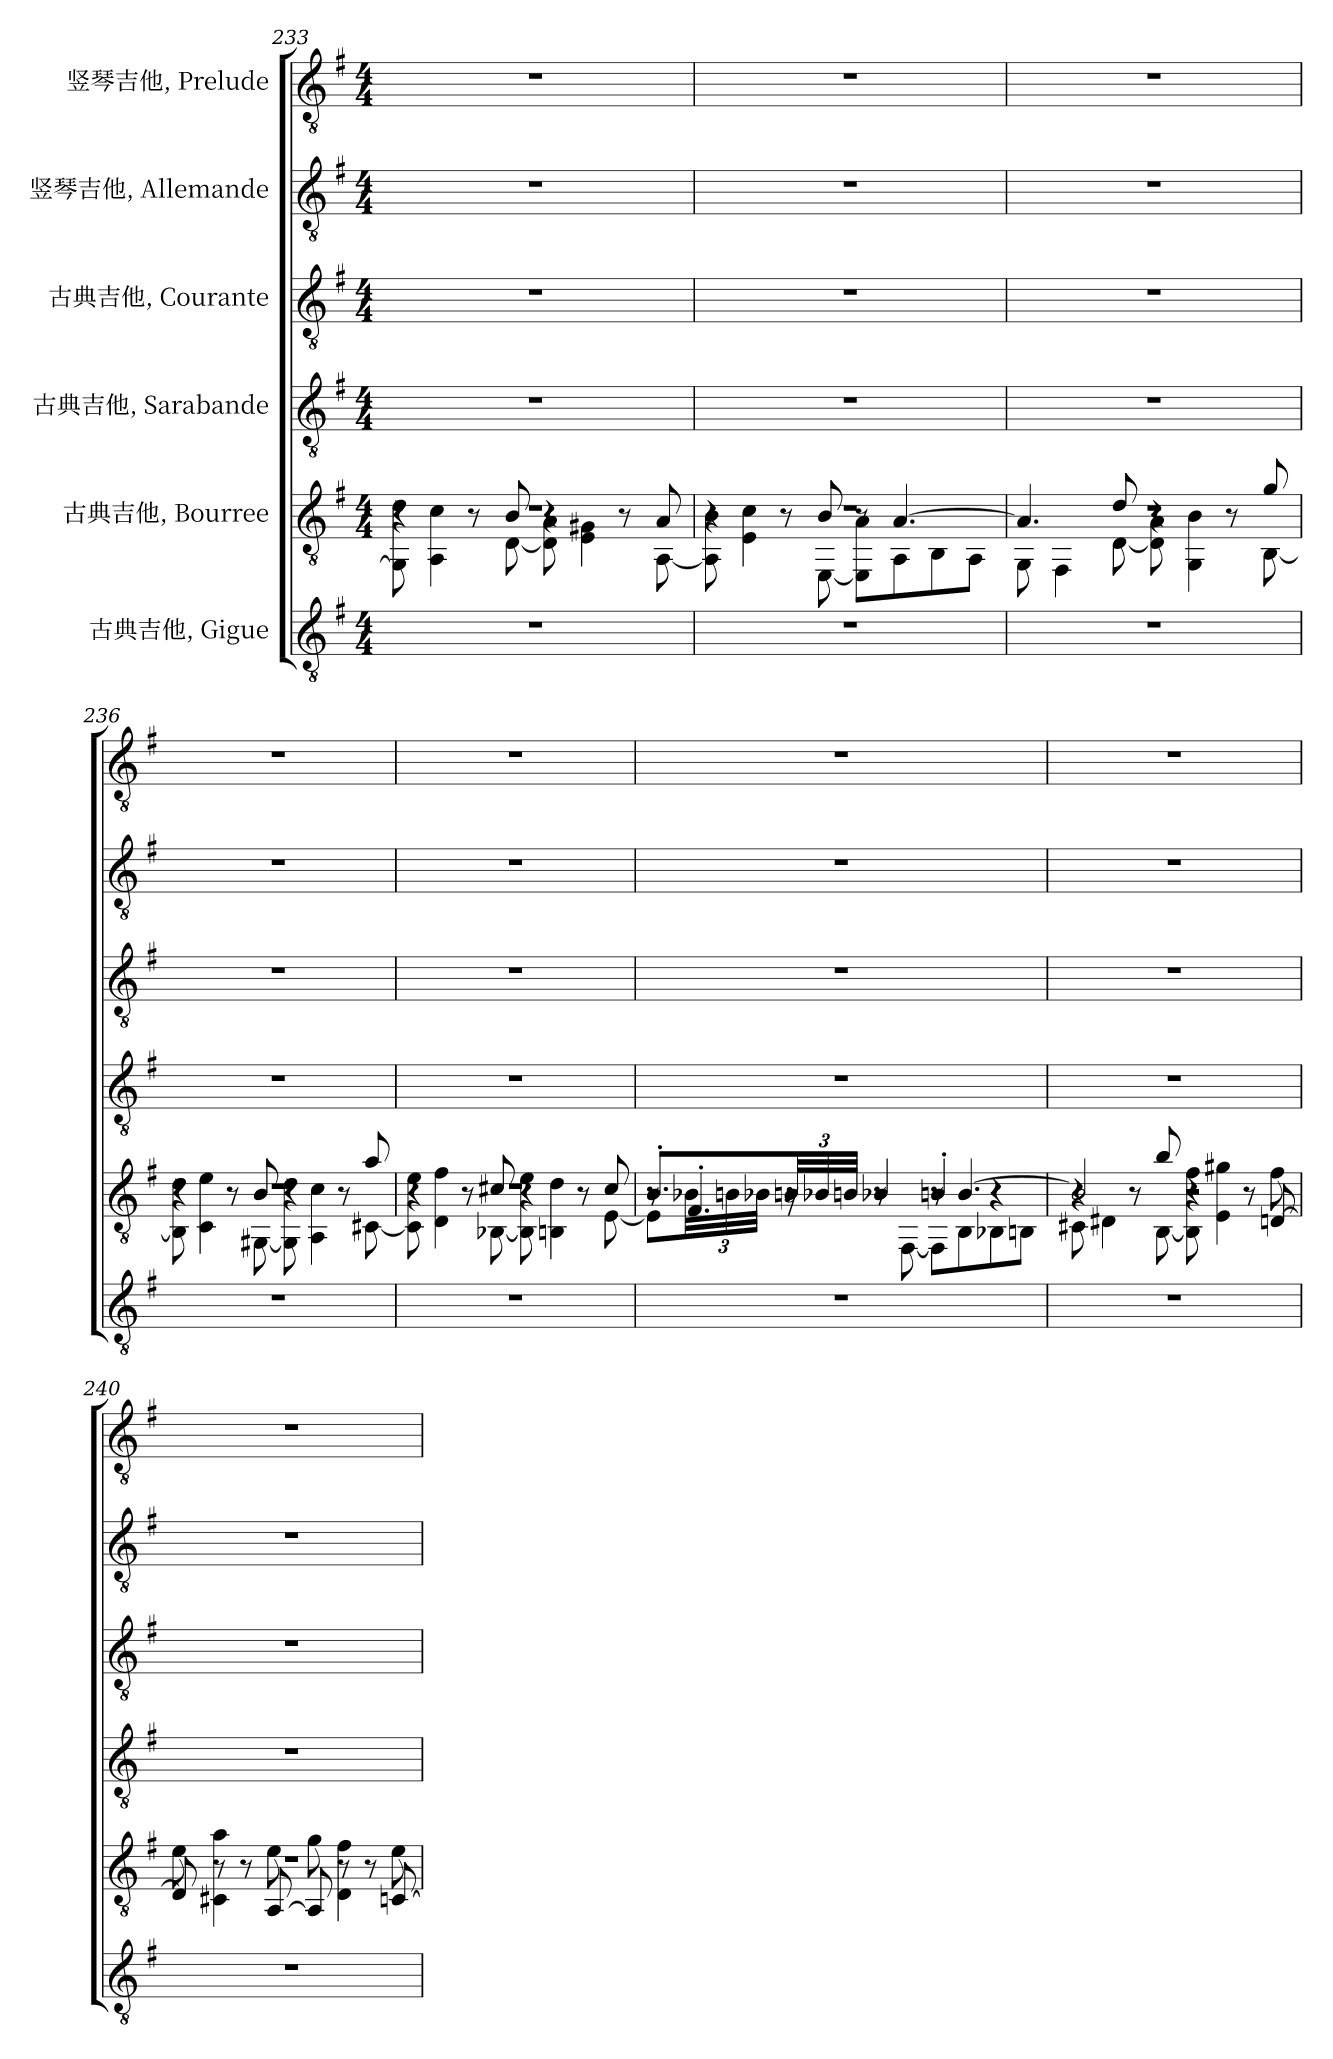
**kern	**kern	**kern	**kern	**kern	**kern
*part6	*part5	*part4	*part3	*part2	*part1
*staff6	*staff5	*staff4	*staff3	*staff2	*staff1
*I"古典吉他, Gigue	*I"古典吉他, Bourree	*I"古典吉他, Sarabande	*I"古典吉他, Courante	*I"竖琴吉他, Allemande	*I"竖琴吉他, Prelude
*clefGv2	*clefGv2	*clefGv2	*clefGv2	*clefGv2	*clefGv2
*k[f#]	*k[f#]	*k[f#]	*k[f#]	*k[f#]	*k[f#]
*M4/4	*M4/4	*M4/4	*M4/4	*M4/4	*M4/4
=233	=233	=233	=233	=233	=233
*	*^	*	*	*	*
*	*	*^	*	*	*	*
1r	1r	8GG#\] 8d\	4r	1r	1r	1r	1r
.	.	4AA\ 4c\	.	.	.	.	.
.	.	.	8r	.	.	.	.
.	.	[8D\	8B/	.	.	.	.
.	.	8D\] 8A\	4r	.	.	.	.
.	.	4E\ 4G#X\	.	.	.	.	.
.	.	.	8r	.	.	.	.
.	.	[8AA\	8A/	.	.	.	.
=234	=234	=234	=234	=234	=234	=234	=234
1r	1r	8AA\] 8B\	4r	1r	1r	1r	1r
.	.	4E\ 4c\	.	.	.	.	.
.	.	.	8r	.	.	.	.
.	.	[8EE\	8B/	.	.	.	.
.	.	8EE\] 8A\L	8r	.	.	.	.
.	.	8AA\	[4.A/	.	.	.	.
.	.	8BB\	.	.	.	.	.
.	.	8AA\J	.	.	.	.	.
!!LO:PB:g=z
=235	=235	=235	=235	=235	=235	=235	=235
1r	1r	8GG\	4.A/]	1r	1r	1r	1r
.	.	4FF#\	.	.	.	.	.
.	.	[8D\	8d/	.	.	.	.
.	.	8D\] 8A\	4r	.	.	.	.
.	.	4GG\ 4B\	.	.	.	.	.
.	.	.	8r	.	.	.	.
.	.	[8BB\	8g/	.	.	.	.
=236	=236	=236	=236	=236	=236	=236	=236
1r	1r	8BB\] 8d\	4r	1r	1r	1r	1r
.	.	4C\ 4e\	.	.	.	.	.
.	.	.	8r	.	.	.	.
.	.	[8GG#X\	8B/	.	.	.	.
.	.	8GG#\] 8d\	4r	.	.	.	.
.	.	4AA\ 4c\	.	.	.	.	.
.	.	.	8r	.	.	.	.
.	.	[8C#X\	8a/	.	.	.	.
=237	=237	=237	=237	=237	=237	=237	=237
1r	1r	8C#\] 8e\	4r	1r	1r	1r	1r
.	.	4D\ 4f#\	.	.	.	.	.
.	.	.	8r	.	.	.	.
.	.	[8BB-X\	8c#X/	.	.	.	.
.	.	8BB-\] 8e\	4r	.	.	.	.
.	.	4BBn\ 4d\	.	.	.	.	.
.	.	.	8r	.	.	.	.
.	.	[8E\	8c#/	.	.	.	.
!!LO:LB:g=z
=238	=238	=238	=238	=238	=238	=238	=238
1r	8r	8E\L]	8.B'/L	1r	1r	1r	1r
*	*	*Xbrackettup	*	*	*	*	*
.	4.F#'/	48B-X\LL	.	.	.	.	.
.	.	48Bn\	.	.	.	.	.
.	.	48B-X\JJJ	.	.	.	.	.
.	.	16r	48Bn/LL	.	.	.	.
.	.	.	48B-X/	.	.	.	.
.	.	.	48Bn/JJJ	.	.	.	.
.	.	8r	4B-X/	.	.	.	.
.	.	[8FF#\	.	.	.	.	.
.	8r	8FF#\L]	4Bn'/	.	.	.	.
.	[4.B/	8BB\	.	.	.	.	.
.	.	8BB-X\	4r	.	.	.	.
.	.	8BBn\J	.	.	.	.	.
=239	=239	=239	=239	=239	=239	=239	=239
1r	2B/]	8C#X\	4r	1r	1r	1r	1r
.	.	4D#X\	.	.	.	.	.
.	.	.	8r	.	.	.	.
.	.	[8BB\	8b/	.	.	.	.
.	2r	8BB\] 8f#\	4r	.	.	.	.
.	.	4E\ 4g#X\	.	.	.	.	.
.	.	.	8r	.	.	.	.
.	.	8f#\	[8Dn/	.	.	.	.
!!LO:PB:g=z
=240	=240	=240	=240	=240	=240	=240	=240
1r	1r	8e\	8D/]	1r	1r	1r	1r
.	.	4C#X\ 4a\	8r	.	.	.	.
.	.	.	8r	.	.	.	.
.	.	8e\	[8AA/	.	.	.	.
.	.	8g\	8AA/]	.	.	.	.
.	.	4D\ 4f#\	8r	.	.	.	.
.	.	.	8r	.	.	.	.
.	.	8e\	[8Cn/	.	.	.	.
*	*v	*v	*v	*	*	*	*
=	=	=	=	=	=
*-	*-	*-	*-	*-	*-
